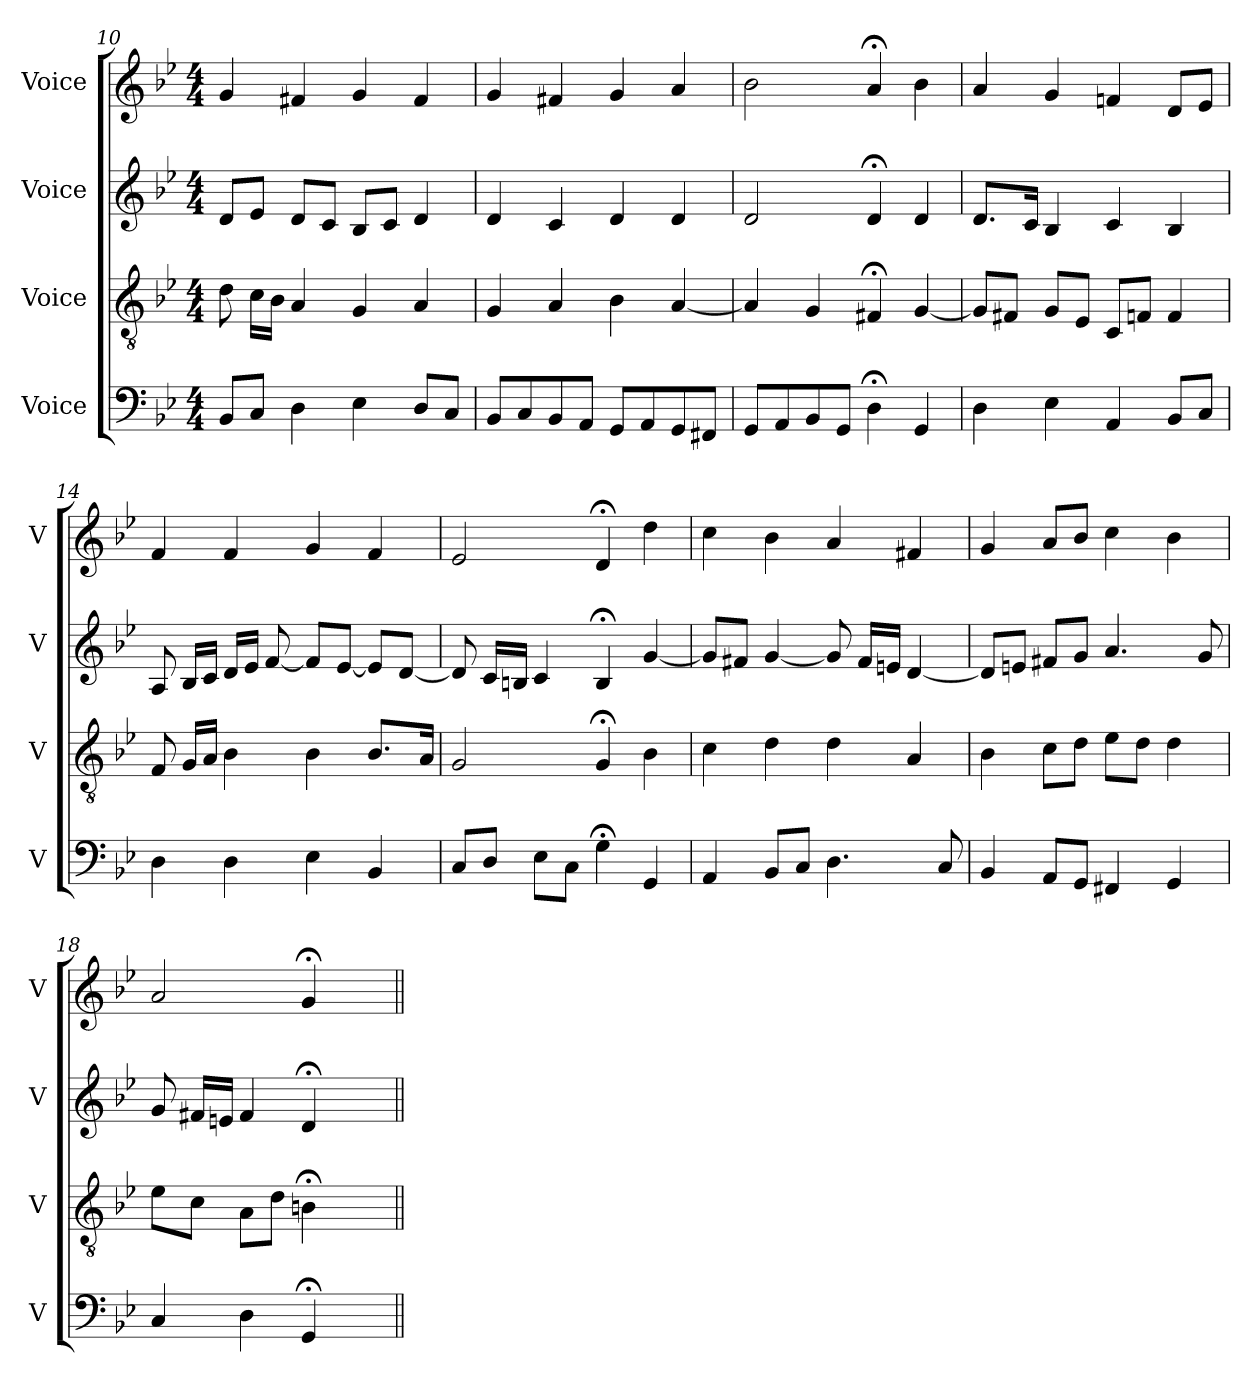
**kern	**kern	**kern	**kern
*part4	*part3	*part2	*part1
*staff4	*staff3	*staff2	*staff1
*I"Voice	*I"Voice	*I"Voice	*I"Voice
*I'V	*I'V	*I'V	*I'V
*clefF4	*clefGv2	*clefG2	*clefG2
*k[b-e-]	*k[b-e-]	*k[b-e-]	*k[b-e-]
*M4/4	*M4/4	*M4/4	*M4/4
=10	=10	=10	=10
8BB-/L	8d\	8d/L	4g/
8C/J	16c\LL	8e-/J	.
.	16B-\JJ	.	.
4D\	4A/	8d/L	4f#X/
.	.	8c/J	.
4E-\	4G/	8B-/L	4g/
.	.	8c/J	.
8D/L	4A/	4d/	4f#/
8C/J	.	.	.
=11	=11	=11	=11
8BB-/L	4G/	4d/	4g/
8C/	.	.	.
8BB-/	4A/	4c/	4f#X/
8AA/J	.	.	.
8GG/L	4B-\	4d/	4g/
8AA/	.	.	.
8GG/	[4A/	4d/	4a/
8FF#X/J	.	.	.
!!LO:PB:g=z
=12	=12	=12	=12
8GG/L	4A/]	2d/	2b-\
8AA/	.	.	.
8BB-/	4G/	.	.
8GG/J	.	.	.
4D;\	4F#X;/	4d;/	4a;/
4GG/	[4G/	4d/	4b-\
=13	=13	=13	=13
4D\	8G/L]	8.d/L	4a/
.	8F#X/J	.	.
.	.	16c/Jk	.
4E-\	8G/L	4B-/	4g/
.	8E-/J	.	.
4AA/	8C/L	4c/	4fn/
.	8Fn/J	.	.
8BB-/L	4F/	4B-/	8d/L
8C/J	.	.	8e-/J
=14	=14	=14	=14
4D\	8F/	8A/	4f/
.	16G/LL	16B-/LL	.
.	16A/JJ	16c/JJ	.
4D\	4B-\	16d/LL	4f/
.	.	16e-/JJ	.
.	.	[8f/	.
4E-\	4B-\	8f/L]	4g/
.	.	[8e-/J	.
4BB-/	8.B-/L	8e-/L]	4f/
.	.	[8d/J	.
.	16A/Jk	.	.
=15	=15	=15	=15
8C/L	2G/	8d/]	2e-/
8D/J	.	16c/LL	.
.	.	16Bn/JJ	.
8E-\L	.	4c/	.
8C\J	.	.	.
4G;\	4G;/	4B;/	4d;/
4GG/	4B-\	[4g/	4dd\
!!LO:LB:g=z
=16	=16	=16	=16
4AA/	4c\	8g/L]	4cc\
.	.	8f#X/J	.
8BB-/L	4d\	[4g/	4b-\
8C/J	.	.	.
4.D\	4d\	8g/]	4a/
.	.	16f#/LL	.
.	.	16en/JJ	.
.	4A/	[4d/	4f#X/
8C/	.	.	.
=17	=17	=17	=17
4BB-/	4B-\	8d/L]	4g/
.	.	8en/J	.
8AA/L	8c\L	8f#X/L	8a/L
8GG/J	8d\J	8g/J	8b-/J
4FF#X/	8e-\L	4.a/	4cc\
.	8d\J	.	.
4GG/	4d\	.	4b-\
.	.	8g/	.
=18	=18	=18	=18
4C/	8e-\L	8g/	2a/
.	8c\J	16f#X/LL	.
.	.	16en/JJ	.
4D\	8A\L	4f#/	.
.	8d\J	.	.
4GG;/	4Bn;\	4d;/	4g;/
4ryy	4ryy	4ryy	4ryy
=||	=||	=||	=||
*-	*-	*-	*-
